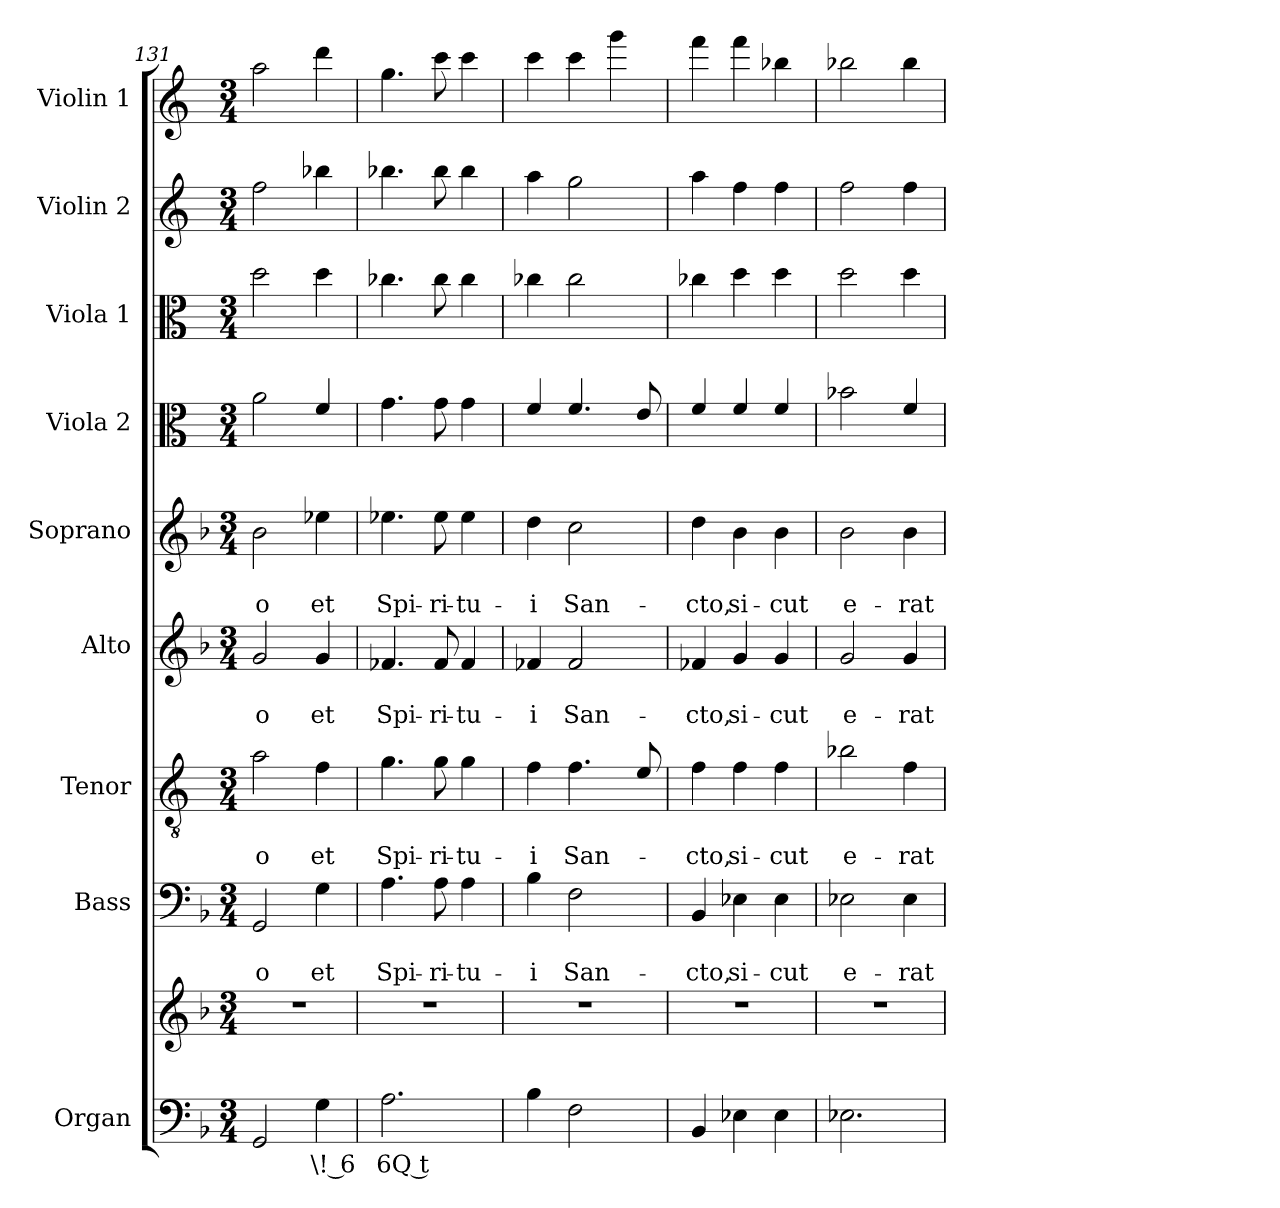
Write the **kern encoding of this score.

**kern	**text	**kern	**kern	**text	**text	**kern	**text	**text	**kern	**text	**text	**kern	**text	**text	**kern	**kern	**kern	**kern
*part9	*part9	*part9	*part8	*part8	*part8	*part7	*part7	*part7	*part6	*part6	*part6	*part5	*part5	*part5	*part4	*part3	*part2	*part1
*staff10	*staff10	*staff9	*staff8	*staff8	*staff8	*staff7	*staff7	*staff7	*staff6	*staff6	*staff6	*staff5	*staff5	*staff5	*staff4	*staff3	*staff2	*staff1
*I"Organ	*	*	*I"Bass	*	*	*I"Tenor	*	*	*I"Alto	*	*	*I"Soprano	*	*	*I"Viola 2	*I"Viola 1	*I"Violin 2	*I"Violin 1
*I'Org.	*	*	*I'B	*	*	*I'T	*	*	*I'A	*	*	*I'S	*	*	*I'Vla. 2	*I'Vla. 1	*I'Vln. 2	*I'Vln. 1
*clefF4	*	*clefG2	*clefF4	*	*	*clefGv2	*	*	*clefG2	*	*	*clefG2	*	*	*clefC3	*clefC3	*clefG2	*clefG2
*	*	*	*	*	*	*ITrd4c7	*	*	*	*	*	*	*	*	*ITrd4c7	*ITrd4c7	*ITrd4c7	*ITrd4c7
*k[b-]	*	*k[b-]	*k[b-]	*	*	*k[b-]	*	*	*k[b-]	*	*	*k[b-]	*	*	*k[b-]	*k[b-]	*k[b-]	*k[b-]
*F:	*	*F:	*F:	*	*	*F:	*	*	*F:	*	*	*F:	*	*	*F:	*F:	*F:	*F:
*M3/4	*	*M3/4	*M3/4	*	*	*M3/4	*	*	*M3/4	*	*	*M3/4	*	*	*M3/4	*M3/4	*M3/4	*M3/4
=131	=131	=131	=131	=131	=131	=131	=131	=131	=131	=131	=131	=131	=131	=131	=131	=131	=131	=131
!	!	!	!	!	!LO:LY:b	!	!	!LO:LY:b	!	!	!LO:LY:b	!	!	!LO:LY:b	!	!	!	!
2GG/	.	2.r	2GG/	.	-o	2d\	.	-o	2g/	.	-o	2b-\	.	-o	2d\	2g\	2b-\	2dd\
!	!LO:LY:b	!	!	!	!LO:LY:b	!	!	!LO:LY:b	!	!	!LO:LY:b	!	!	!LO:LY:b	!	!	!	!
4G\	\! 6	.	4G\	.	et	4B-\	.	et	4g/	.	et	4ee-X\	.	et	4B-/	4g\	4ee-X\	4gg\
=132	=132	=132	=132	=132	=132	=132	=132	=132	=132	=132	=132	=132	=132	=132	=132	=132	=132	=132
!	!LO:LY:b	!	!	!	!LO:LY:b	!	!	!LO:LY:b	!	!	!LO:LY:b	!	!	!LO:LY:b	!	!	!	!
2.A\	6Q t	2.r	4.A\	.	Spi-	4.c\	.	Spi-	4.f-X/	.	Spi-	4.ee-X\	.	Spi-	4.c\	4.f-X\	4.ee-X\	4.cc\
!	!	!	!	!	!LO:LY:b	!	!	!LO:LY:b	!	!	!LO:LY:b	!	!	!LO:LY:b	!	!	!	!
.	.	.	8A\	.	-ri-	8c\	.	-ri-	8f-/	.	-ri-	8ee-\	.	-ri-	8c\	8f-\	8ee-\	8ff\
!	!	!	!	!	!LO:LY:b	!	!	!LO:LY:b	!	!	!LO:LY:b	!	!	!LO:LY:b	!	!	!	!
.	.	.	4A\	.	-tu-	4c\	.	-tu-	4f-/	.	-tu-	4ee-\	.	-tu-	4c\	4f-\	4ee-\	4ff\
!!LO:PB:g=z
=133	=133	=133	=133	=133	=133	=133	=133	=133	=133	=133	=133	=133	=133	=133	=133	=133	=133	=133
!	!	!	!	!	!LO:LY:b	!	!	!LO:LY:b	!	!	!LO:LY:b	!	!	!LO:LY:b	!	!	!	!
4B-\	.	2.r	4B-\	.	-i	4B-\	.	-i	4f-X/	.	-i	4dd\	.	-i	4B-/	4f-X\	4dd\	4ff\
!	!	!	!	!	!LO:LY:b	!	!	!LO:LY:b	!	!	!LO:LY:b	!	!	!LO:LY:b	!	!	!	!
2F\	.	.	2F\	.	San-	4.B-\	.	San-	2f-/	.	San-	2cc\	.	San-	4.B-/	2f-\	2cc\	4ff\
.	.	.	.	.	.	.	.	.	.	.	.	.	.	.	.	.	.	4ccc\
.	.	.	.	.	.	8A/	.	.	.	.	.	.	.	.	8A/	.	.	.
=134	=134	=134	=134	=134	=134	=134	=134	=134	=134	=134	=134	=134	=134	=134	=134	=134	=134	=134
!	!	!	!	!	!LO:LY:b	!	!	!LO:LY:b	!	!	!LO:LY:b	!	!	!LO:LY:b	!	!	!	!
4BB-/	.	2.r	4BB-/	.	-cto,	4B-\	.	-cto,	4f-X/	.	-cto,	4dd\	.	-cto,	4B-/	4f-X\	4dd\	4bb-\
!	!	!	!	!	!LO:LY:b	!	!	!LO:LY:b	!	!	!LO:LY:b	!	!	!LO:LY:b	!	!	!	!
4E-X\	.	.	4E-X\	.	si-	4B-\	.	si-	4g/	.	si-	4b-\	.	si-	4B-/	4g\	4b-\	4bb-\
!	!	!	!	!	!LO:LY:b	!	!	!LO:LY:b	!	!	!LO:LY:b	!	!	!LO:LY:b	!	!	!	!
4E-\	.	.	4E-\	.	-cut	4B-\	.	-cut	4g/	.	-cut	4b-\	.	-cut	4B-/	4g\	4b-\	4ee-X\
=135	=135	=135	=135	=135	=135	=135	=135	=135	=135	=135	=135	=135	=135	=135	=135	=135	=135	=135
!	!	!	!	!	!LO:LY:b	!	!	!LO:LY:b	!	!	!LO:LY:b	!	!	!LO:LY:b	!	!	!	!
2.E-X\	.	2.r	2E-X\	.	e-	2e-X\	.	e-	2g/	.	e-	2b-\	.	e-	2e-X\	2g\	2b-\	2ee-X\
!	!	!	!	!	!LO:LY:b	!	!	!LO:LY:b	!	!	!LO:LY:b	!	!	!LO:LY:b	!	!	!	!
.	.	.	4E-\	.	-rat	4B-\	.	-rat	4g/	.	-rat	4b-\	.	-rat	4B-/	4g\	4b-\	4ee-\
=	=	=	=	=	=	=	=	=	=	=	=	=	=	=	=	=	=	=
*-	*-	*-	*-	*-	*-	*-	*-	*-	*-	*-	*-	*-	*-	*-	*-	*-	*-	*-
